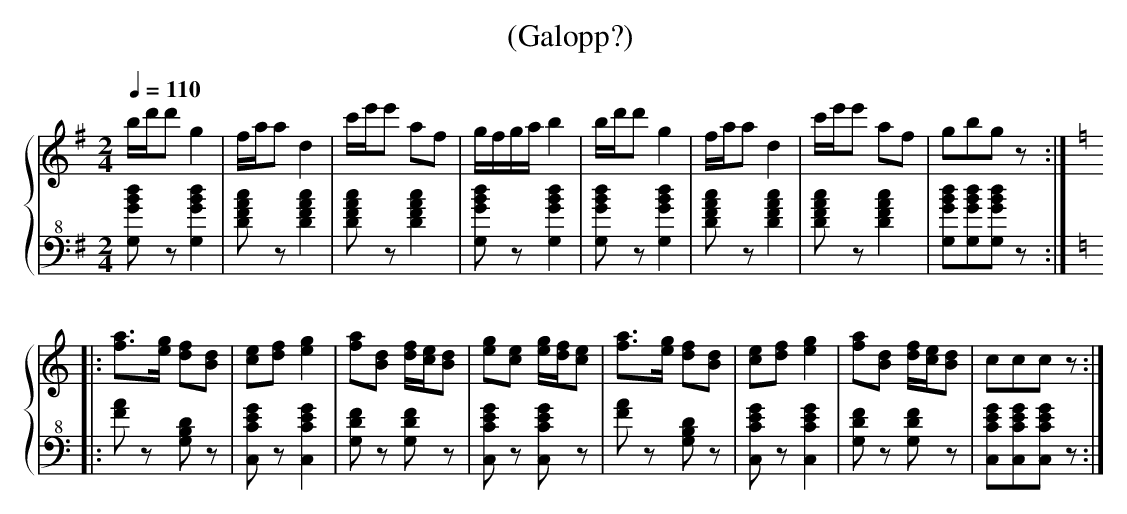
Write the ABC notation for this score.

X:1
T:(Galopp?)
M:2/4
L:1/8
Q:1/4 = 110
%%staves {RH LH}
V: RH clef=treble
V: LH clef=bass+8 octave=1
K:G
[V: RH] b/d'/d' g2               | f/a/a d2               | c'/e'/e' af            | g/f/g/a/ b2              | \
[V: LH] [G,,G,B,D] z [G,,G,B,D]2 | [D,F,A,C] z [D,F,A,C]2 | [D,F,A,C] z [D,F,A,C]2 | [G,,G,B,D] z [G,,G,B,D]2 | \
[V: RH] b/d'/d' g2               | f/a/a d2               | c'/e'/e' af            | gbg z                            :|
|:[V: LH] [G,,G,B,D] z [G,,G,B,D]2 | [D,F,A,C] z [D,F,A,C]2 | [D,F,A,C] z [D,F,A,C]2 | [G,,G,B,D][G,,G,B,D][G,,G,B,D] z :|
|:%
[V: RH] [K:C] [fa]>[eg] [df][Bd]    | [ce][df] [eg]2             | [fa][Bd] [df]/[ce]/[Bd] | [eg][ce] [eg]/[df]/[ce]     |\
[V: LH] [K:C] [F,A,] z [G,,B,,D,] z | [C,,C,E,G,] z [C,,C,E,G,]2 | [G,,D,F,] z [G,,D,F,] z | [C,,C,E,G,] z [C,,C,E,G,] z | \
[V: RH] [fa]>[eg] [df][Bd]    | [ce][df] [eg]2             | [fa][Bd] [df]/[ce]/[Bd] | ccc z                               :|
[V: LH] [F,A,] z [G,,B,,D,] z | [C,,C,E,G,] z [C,,C,E,G,]2 | [G,,D,F,] z [G,,D,F,] z | [C,,C,E,G,][C,,C,E,G,][C,,C,E,G,] z :|
